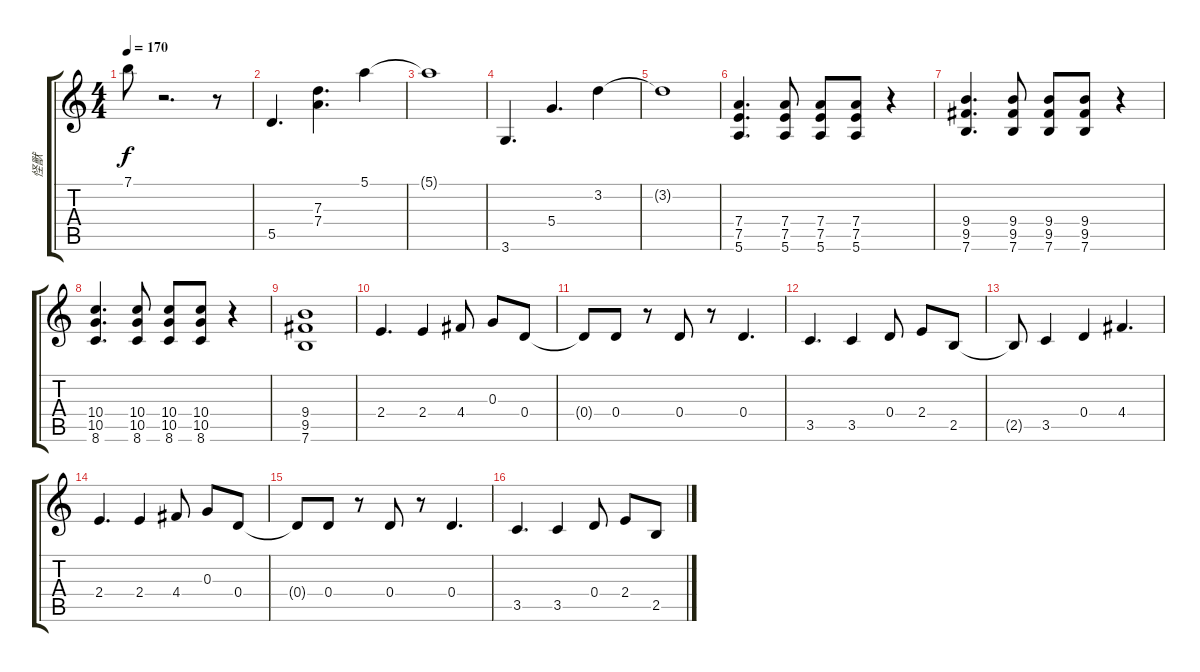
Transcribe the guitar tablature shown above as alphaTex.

\track ("怪獸" "怪獸") {instrument overdrivenguitar}
\staff {score tabs}
\tuning (E4 B3 G3 D3 A2 E2) {hide}
\ts (4 4)
\tempo 170
\clef g2
\ks c
7.1{t}.8{dy f} r.2{d} r.8 |
5.5.4{d} (7.3 7.4).4{d} 5.1.4 |
5.1{t}.1 |
3.6.4{d} 5.4.4{d} 3.2.4 |
3.2{t}.1 |
(7.4 7.5 5.6).4{d} (7.4 7.5 5.6).8 (7.4 7.5 5.6).8 (7.4 7.5 5.6).8 r.4 |
(9.4 9.5 7.6).4{d} (9.4 9.5 7.6).8 (9.4 9.5 7.6).8 (9.4 9.5 7.6).8 r.4 |
(10.4 10.5 8.6).4{d} (10.4 10.5 8.6).8 (10.4 10.5 8.6).8 (10.4 10.5 8.6).8 r.4 |
(9.4 9.5 7.6).1 |
2.4.4{d} 2.4.4 4.4.8 0.3.8 0.4.8 |
0.4{t}.8 0.4.8 r.8 0.4.8 r.8 0.4.4{d} |
3.5.4{d} 3.5.4 0.4.8 2.4.8 2.5.8 |
2.5{t}.8 3.5.4 0.4.4 4.4.4{d} |
2.4.4{d} 2.4.4 4.4.8 0.3.8 0.4.8 |
0.4{t}.8 0.4.8 r.8 0.4.8 r.8 0.4.4{d} |
3.5.4{d} 3.5.4 0.4.8 2.4.8 2.5.8
